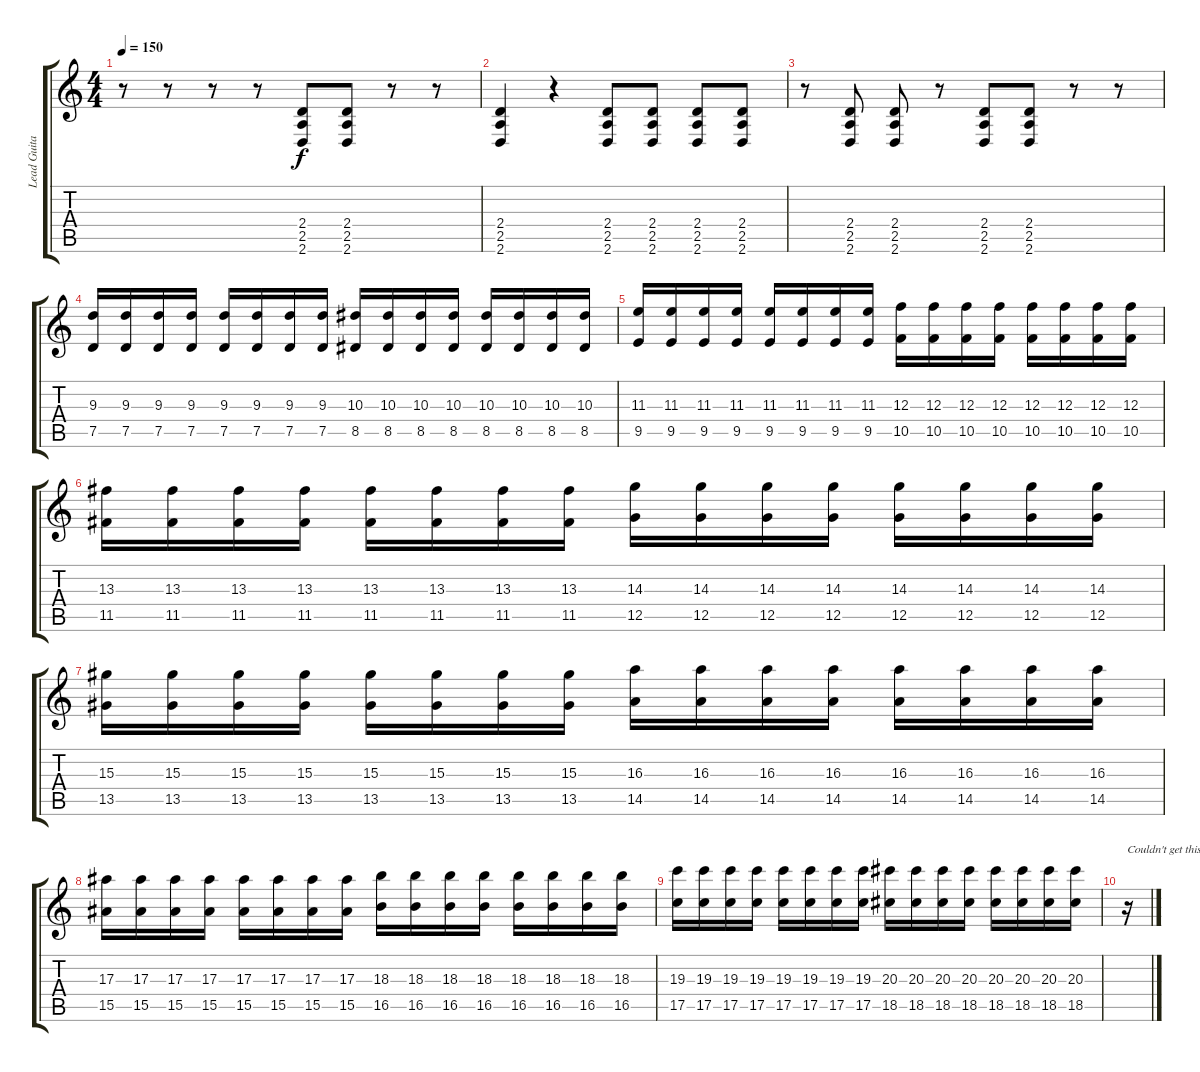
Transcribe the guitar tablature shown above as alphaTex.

\track ("Lead Guitar" "Lead Guita") {instrument distortionguitar}
\staff {score tabs}
\tuning (D4 A3 F3 C3 G2 C2) {hide}
\ts (4 4)
\tempo 150
\clef g2
\ks c
r.8{dy f} r.8 r.8 r.8 (2.4 2.5 2.6).8 (2.4 2.5 2.6).8 r.8 r.8 |
(2.4 2.5 2.6).4 r.4 (2.4 2.5 2.6).8 (2.4 2.5 2.6).8 (2.4 2.5 2.6).8 (2.4 2.5 2.6).8 |
r.8 (2.4 2.5 2.6).8 (2.4 2.5 2.6).8 r.8 (2.4 2.5 2.6).8 (2.4 2.5 2.6).8 r.8 r.8 |
(9.3 7.5).16 (9.3 7.5).16 (9.3 7.5).16 (9.3 7.5).16 (9.3 7.5).16 (9.3 7.5).16 (9.3 7.5).16 (9.3 7.5).16 (10.3 8.5).16 (10.3 8.5).16 (10.3 8.5).16 (10.3 8.5).16 (10.3 8.5).16 (10.3 8.5).16 (10.3 8.5).16 (10.3 8.5).16 |
(11.3 9.5).16 (11.3 9.5).16 (11.3 9.5).16 (11.3 9.5).16 (11.3 9.5).16 (11.3 9.5).16 (11.3 9.5).16 (11.3 9.5).16 (12.3 10.5).16 (12.3 10.5).16 (12.3 10.5).16 (12.3 10.5).16 (12.3 10.5).16 (12.3 10.5).16 (12.3 10.5).16 (12.3 10.5).16 |
(13.3 11.5).16 (13.3 11.5).16 (13.3 11.5).16 (13.3 11.5).16 (13.3 11.5).16 (13.3 11.5).16 (13.3 11.5).16 (13.3 11.5).16 (14.3 12.5).16 (14.3 12.5).16 (14.3 12.5).16 (14.3 12.5).16 (14.3 12.5).16 (14.3 12.5).16 (14.3 12.5).16 (14.3 12.5).16 |
(15.3 13.5).16 (15.3 13.5).16 (15.3 13.5).16 (15.3 13.5).16 (15.3 13.5).16 (15.3 13.5).16 (15.3 13.5).16 (15.3 13.5).16 (16.3 14.5).16 (16.3 14.5).16 (16.3 14.5).16 (16.3 14.5).16 (16.3 14.5).16 (16.3 14.5).16 (16.3 14.5).16 (16.3 14.5).16 |
(17.3 15.5).16 (17.3 15.5).16 (17.3 15.5).16 (17.3 15.5).16 (17.3 15.5).16 (17.3 15.5).16 (17.3 15.5).16 (17.3 15.5).16 (18.3 16.5).16 (18.3 16.5).16 (18.3 16.5).16 (18.3 16.5).16 (18.3 16.5).16 (18.3 16.5).16 (18.3 16.5).16 (18.3 16.5).16 |
(19.3 17.5).16 (19.3 17.5).16 (19.3 17.5).16 (19.3 17.5).16 (19.3 17.5).16 (19.3 17.5).16 (19.3 17.5).16 (19.3 17.5).16 (20.3 18.5).16 (20.3 18.5).16 (20.3 18.5).16 (20.3 18.5).16 (20.3 18.5).16 (20.3 18.5).16 (20.3 18.5).16 (20.3 18.5).16 |
r.16{txt "Couldn't get this part"}
